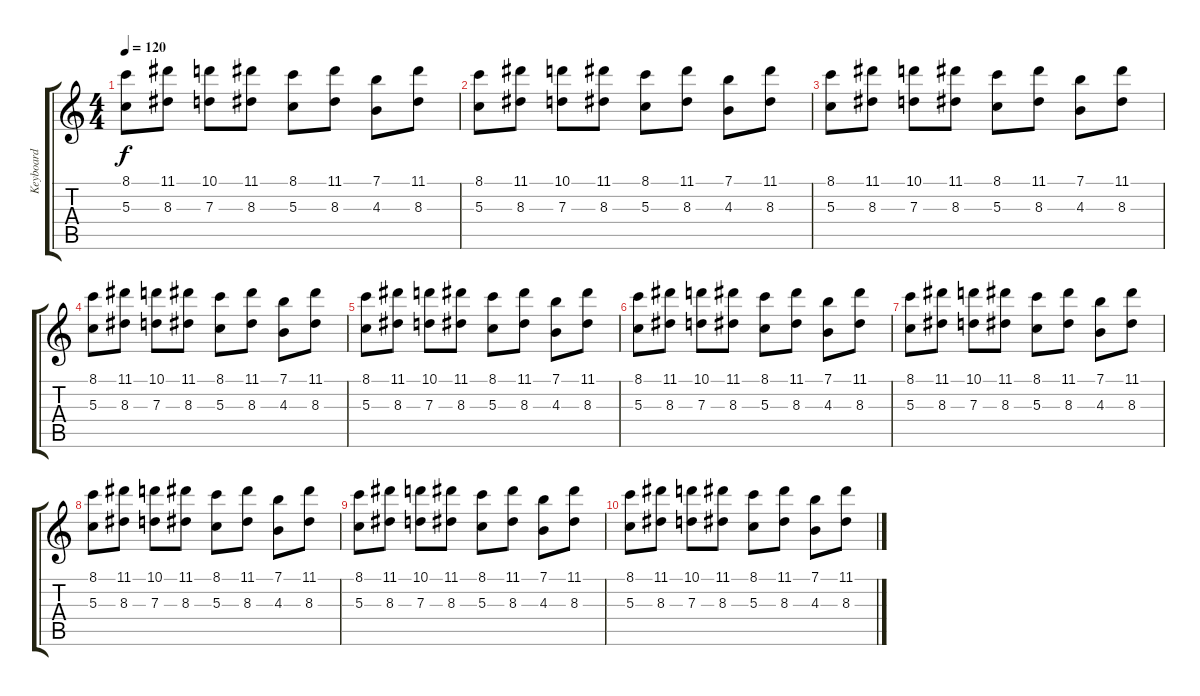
\track ("Keyboard" "Keyboard") {instrument stringensemble1}
\staff {score tabs}
\tuning (E5 B4 G4 D4 A3 D3) {hide}
\ts (4 4)
\tempo 120
\clef g2
\ks c
(8.1 5.3).8{dy f} (11.1 8.3).8 (10.1 7.3).8 (11.1 8.3).8 (8.1 5.3).8 (11.1 8.3).8 (7.1 4.3).8 (11.1 8.3).8 |
(8.1 5.3).8 (11.1 8.3).8 (10.1 7.3).8 (11.1 8.3).8 (8.1 5.3).8 (11.1 8.3).8 (7.1 4.3).8 (11.1 8.3).8 |
(8.1 5.3).8 (11.1 8.3).8 (10.1 7.3).8 (11.1 8.3).8 (8.1 5.3).8 (11.1 8.3).8 (7.1 4.3).8 (11.1 8.3).8 |
(8.1 5.3).8 (11.1 8.3).8 (10.1 7.3).8 (11.1 8.3).8 (8.1 5.3).8 (11.1 8.3).8 (7.1 4.3).8 (11.1 8.3).8 |
(8.1 5.3).8{volume 6} (11.1 8.3).8 (10.1 7.3).8 (11.1 8.3).8 (8.1 5.3).8 (11.1 8.3).8 (7.1 4.3).8 (11.1 8.3).8 |
(8.1 5.3).8 (11.1 8.3).8 (10.1 7.3).8 (11.1 8.3).8 (8.1 5.3).8 (11.1 8.3).8 (7.1 4.3).8 (11.1 8.3).8 |
(8.1 5.3).8{volume 3} (11.1 8.3).8 (10.1 7.3).8 (11.1 8.3).8 (8.1 5.3).8 (11.1 8.3).8 (7.1 4.3).8 (11.1 8.3).8 |
(8.1 5.3).8 (11.1 8.3).8 (10.1 7.3).8 (11.1 8.3).8 (8.1 5.3).8 (11.1 8.3).8 (7.1 4.3).8 (11.1 8.3).8 |
(8.1 5.3).8{volume 0} (11.1 8.3).8 (10.1 7.3).8 (11.1 8.3).8 (8.1 5.3).8 (11.1 8.3).8 (7.1 4.3).8 (11.1 8.3).8 |
(8.1 5.3).8 (11.1 8.3).8 (10.1 7.3).8 (11.1 8.3).8 (8.1 5.3).8 (11.1 8.3).8 (7.1 4.3).8 (11.1 8.3).8
